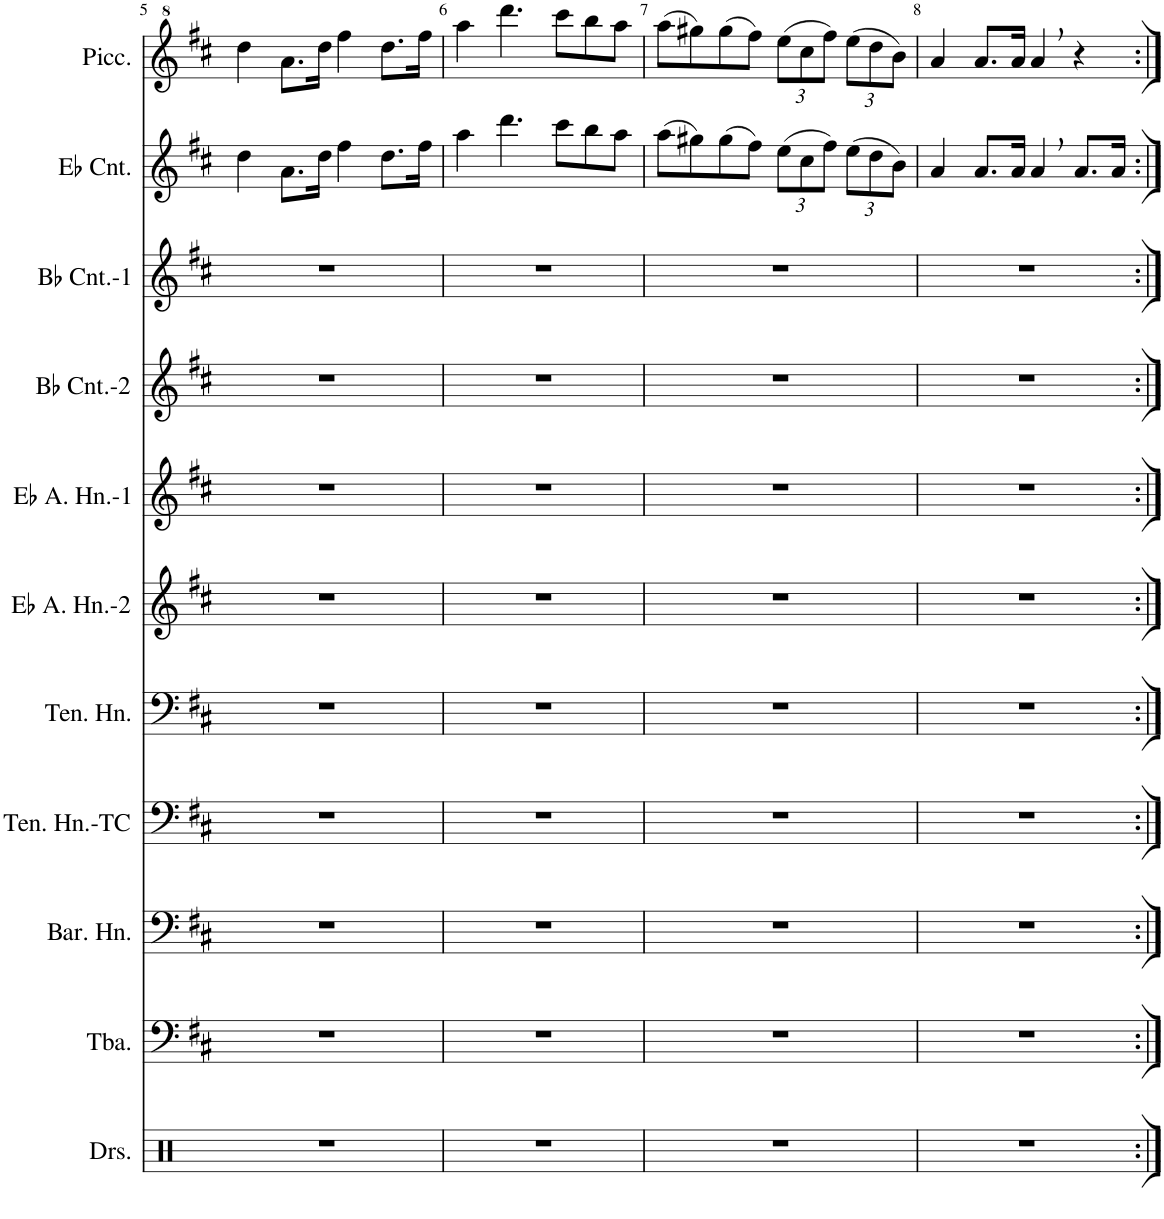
**kern	**kern	**kern	**kern	**kern	**kern	**kern	**kern	**kern	**kern	**kern
*part11	*part10	*part9	*part8	*part7	*part6	*part5	*part4	*part3	*part2	*part1
*staff11	*staff10	*staff9	*staff8	*staff7	*staff6	*staff5	*staff4	*staff3	*staff2	*staff1
*I"Drums	*I"Tuba	*I"Baritone Horn	*I"Tenor Horn-TC	*I"Tenor Horn	*I"Eb Alto Horn-2	*I"Eb Alto Horn-1	*I"Bb Cornet-2	*I"Bb Cornet-1	*I"Eb Cornet	*I"Piccolo
*I'Drs.	*I'Tba.	*I'Bar. Hn.	*I'Ten. Hn.-TC	*I'Ten. Hn.	*I'Eb A. Hn.-2	*I'Eb A. Hn.-1	*I'Bb Cnt.-2	*I'Bb Cnt.-1	*I'Eb Cnt.	*I'Picc.
!!LO:PB:g=z
*clefX	*clefF4	*clefF4	*clefF4	*clefF4	*clefG2	*clefG2	*clefG2	*clefG2	*clefG2	*clefG^2
*	*	*ITrd4c7	*ITrd4c7	*ITrd4c7	*ITrd4c7	*ITrd4c7	*ITrd1c2	*ITrd1c2	*ITrd1c2	*ITrd-7c-12
*k[]	*k[f#c#]	*k[f#c#]	*k[f#c#]	*k[f#c#]	*k[f#c#]	*k[f#c#]	*k[f#c#]	*k[f#c#]	*k[f#c#]	*k[f#c#]
*M4/4	*M4/4	*M4/4	*M4/4	*M4/4	*M4/4	*M4/4	*M4/4	*M4/4	*M4/4	*M4/4
*met(c)	*met(c)	*met(c)	*met(c)	*met(c)	*met(c)	*met(c)	*met(c)	*met(c)	*met(c)	*met(c)
=5	=5	=5	=5	=5	=5	=5	=5	=5	=5	=5
1r	1r	1r	1r	1r	1r	1r	1r	1r	4dd\	4ddd\
.	.	.	.	.	.	.	.	.	8.a\L	8.aa\L
.	.	.	.	.	.	.	.	.	16dd\Jk	16ddd\Jk
.	.	.	.	.	.	.	.	.	4ff#\	4fff#\
.	.	.	.	.	.	.	.	.	8.dd\L	8.ddd\L
.	.	.	.	.	.	.	.	.	16ff#\Jk	16fff#\Jk
=6	=6	=6	=6	=6	=6	=6	=6	=6	=6	=6
1r	1r	1r	1r	1r	1r	1r	1r	1r	4aa\	4aaa\
.	.	.	.	.	.	.	.	.	4.ddd\	4.dddd\
.	.	.	.	.	.	.	.	.	8ccc#\L	8cccc#\L
.	.	.	.	.	.	.	.	.	8bb\	8bbb\
.	.	.	.	.	.	.	.	.	8aa\J	8aaa\J
=7	=7	=7	=7	=7	=7	=7	=7	=7	=7	=7
1r	1r	1r	1r	1r	1r	1r	1r	1r	(8aa\L	(8aaa\L
.	.	.	.	.	.	.	.	.	8gg#X\)	8ggg#X\)
.	.	.	.	.	.	.	.	.	(8gg#\	(8ggg#\
.	.	.	.	.	.	.	.	.	8ff#\J)	8fff#\J)
*	*	*	*	*	*	*	*	*	*Xbrackettup	*Xbrackettup
.	.	.	.	.	.	.	.	.	(12ee\L	(12eee\L
.	.	.	.	.	.	.	.	.	12cc#\	12ccc#\
.	.	.	.	.	.	.	.	.	12ff#\J)	12fff#\J)
.	.	.	.	.	.	.	.	.	(12ee\L	(12eee\L
.	.	.	.	.	.	.	.	.	12dd\	12ddd\
.	.	.	.	.	.	.	.	.	12b\J)	12bb\J)
=8	=8	=8	=8	=8	=8	=8	=8	=8	=8	=8
1r	1r	1r	1r	1r	1r	1r	1r	1r	4a/	4aa/
.	.	.	.	.	.	.	.	.	8.a/L	8.aa/L
.	.	.	.	.	.	.	.	.	16a/Jk	16aa/Jk
.	.	.	.	.	.	.	.	.	4a,/	4aa,/
.	.	.	.	.	.	.	.	.	8.a/L	4r
.	.	.	.	.	.	.	.	.	16a/Jk	.
=:|!	=:|!	=:|!	=:|!	=:|!	=:|!	=:|!	=:|!	=:|!	=:|!	=:|!
*-	*-	*-	*-	*-	*-	*-	*-	*-	*-	*-
